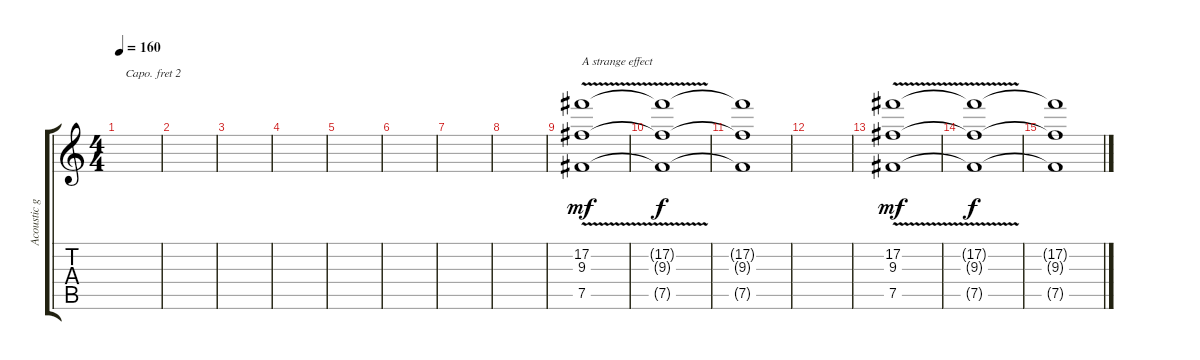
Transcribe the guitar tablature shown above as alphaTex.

\track ("Acoustic guitar" "Acoustic g") {instrument acousticguitarsteel}
\staff {score tabs}
\capo 2
\tuning (E4 B3 G3 D3 A2 E2) {hide}
\ts (4 4)
\tempo 160
\clef g2
\ks c
|
|
|
|
|
|
|
|
(17.2{v} 9.3{v} 7.5{v}).1{txt "A strange effect" dy mf volume 10 instrument rockorgan} |
(17.2{t} 9.3{t} 7.5{t}).1{dy f volume 0} |
(17.2{t} 9.3{t} 7.5{t}).1 |
|
(17.2{v} 9.3{v} 7.5{v}).1{dy mf volume 10 instrument rockorgan} |
(17.2{t} 9.3{t} 7.5{t}).1{dy f volume 0} |
(17.2{t} 9.3{t} 7.5{t}).1
